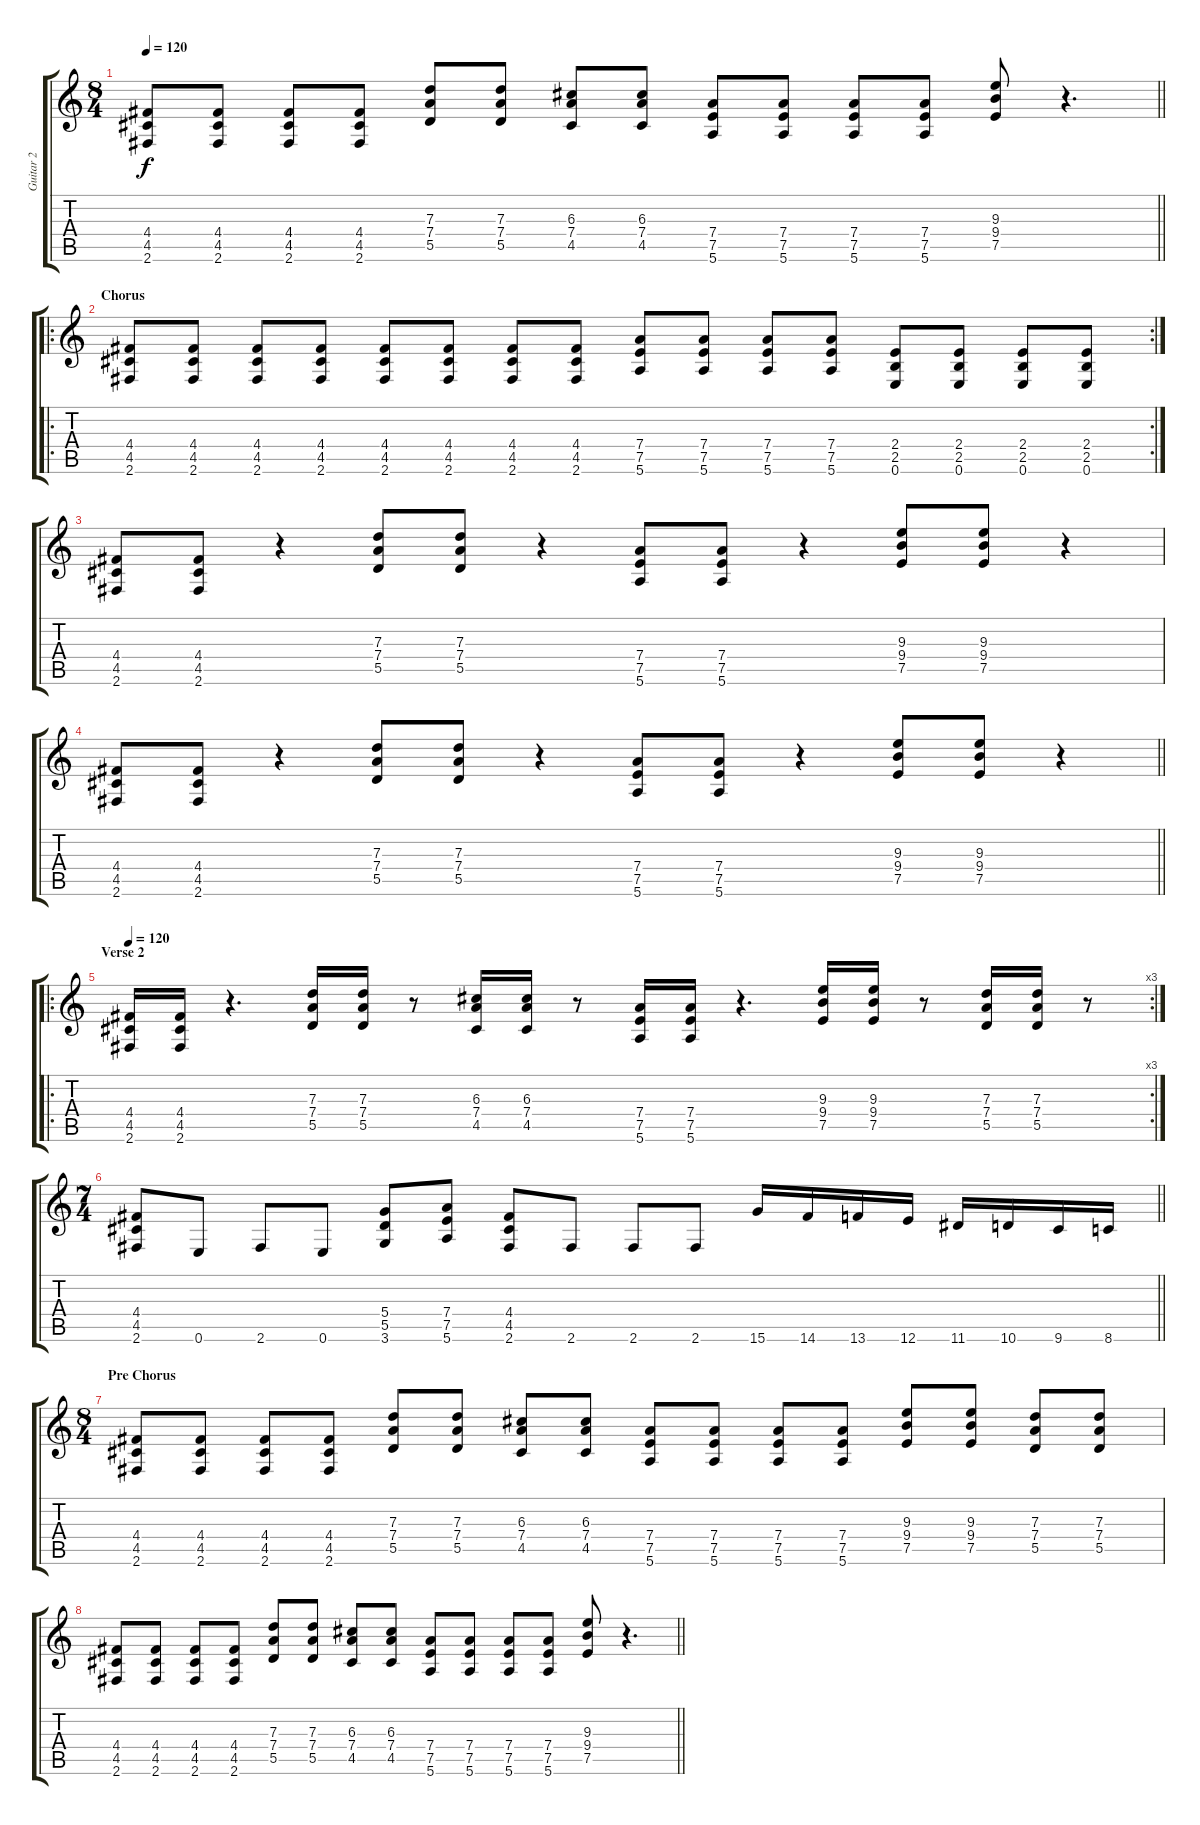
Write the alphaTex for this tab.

\track ("Guitar 2" "Guitar 2") {instrument distortionguitar}
\staff {score tabs}
\tuning (E4 B3 G3 D3 A2 E2) {hide}
\ts (8 4)
\tempo 120
\clef g2
\barLineRight lightlight
\ks c
(4.4 4.5 2.6).8{dy f instrument distortionguitar} (4.4 4.5 2.6).8 (4.4 4.5 2.6).8 (4.4 4.5 2.6).8 (7.3 7.4 5.5).8 (7.3 7.4 5.5).8 (6.3 7.4 4.5).8 (6.3 7.4 4.5).8 (7.4 7.5 5.6).8 (7.4 7.5 5.6).8 (7.4 7.5 5.6).8 (7.4 7.5 5.6).8 (9.3 9.4 7.5).8 r.4{d} |
\ro
\rc 2
\section ("" "Chorus")
(4.4 4.5 2.6).8 (4.4 4.5 2.6).8 (4.4 4.5 2.6).8 (4.4 4.5 2.6).8 (4.4 4.5 2.6).8 (4.4 4.5 2.6).8 (4.4 4.5 2.6).8 (4.4 4.5 2.6).8 (7.4 7.5 5.6).8 (7.4 7.5 5.6).8 (7.4 7.5 5.6).8 (7.4 7.5 5.6).8 (2.4 2.5 0.6).8 (2.4 2.5 0.6).8 (2.4 2.5 0.6).8 (2.4 2.5 0.6).8 |
(4.4 4.5 2.6).8 (4.4 4.5 2.6).8 r.4 (7.3 7.4 5.5).8 (7.3 7.4 5.5).8 r.4 (7.4 7.5 5.6).8 (7.4 7.5 5.6).8 r.4 (9.3 9.4 7.5).8 (9.3 9.4 7.5).8 r.4 |
\barLineRight lightlight
(4.4 4.5 2.6).8 (4.4 4.5 2.6).8 r.4 (7.3 7.4 5.5).8 (7.3 7.4 5.5).8 r.4 (7.4 7.5 5.6).8 (7.4 7.5 5.6).8 r.4 (9.3 9.4 7.5).8 (9.3 9.4 7.5).8 r.4 |
\ro
\rc 3
\section ("" "Verse 2")
\tempo 120
(4.4 4.5 2.6).16 (4.4 4.5 2.6).16 r.4{d} (7.3 7.4 5.5).16 (7.3 7.4 5.5).16 r.8 (6.3 7.4 4.5).16 (6.3 7.4 4.5).16 r.8 (7.4 7.5 5.6).16 (7.4 7.5 5.6).16 r.4{d} (9.3 9.4 7.5).16 (9.3 9.4 7.5).16 r.8 (7.3 7.4 5.5).16 (7.3 7.4 5.5).16 r.8 |
\ts (7 4)
\barLineRight lightlight
(4.4 4.5 2.6).8 0.6.8 2.6.8 0.6.8 (5.4 5.5 3.6).8 (7.4 7.5 5.6).8 (4.4 4.5 2.6).8 2.6.8{instrument guitarharmonics} 2.6.8 2.6.8 15.6.16{instrument guitarfretnoise} 14.6.16 13.6.16 12.6.16 11.6.16 10.6.16 9.6.16 8.6.16 |
\ts (8 4)
\section ("" "Pre Chorus")
(4.4 4.5 2.6).8{instrument distortionguitar} (4.4 4.5 2.6).8 (4.4 4.5 2.6).8 (4.4 4.5 2.6).8 (7.3 7.4 5.5).8 (7.3 7.4 5.5).8 (6.3 7.4 4.5).8 (6.3 7.4 4.5).8 (7.4 7.5 5.6).8 (7.4 7.5 5.6).8 (7.4 7.5 5.6).8 (7.4 7.5 5.6).8 (9.3 9.4 7.5).8 (9.3 9.4 7.5).8 (7.3 7.4 5.5).8 (7.3 7.4 5.5).8 |
\barLineRight lightlight
(4.4 4.5 2.6).8{instrument distortionguitar} (4.4 4.5 2.6).8 (4.4 4.5 2.6).8 (4.4 4.5 2.6).8 (7.3 7.4 5.5).8 (7.3 7.4 5.5).8 (6.3 7.4 4.5).8 (6.3 7.4 4.5).8 (7.4 7.5 5.6).8 (7.4 7.5 5.6).8 (7.4 7.5 5.6).8 (7.4 7.5 5.6).8 (9.3 9.4 7.5).8 r.4{d}
